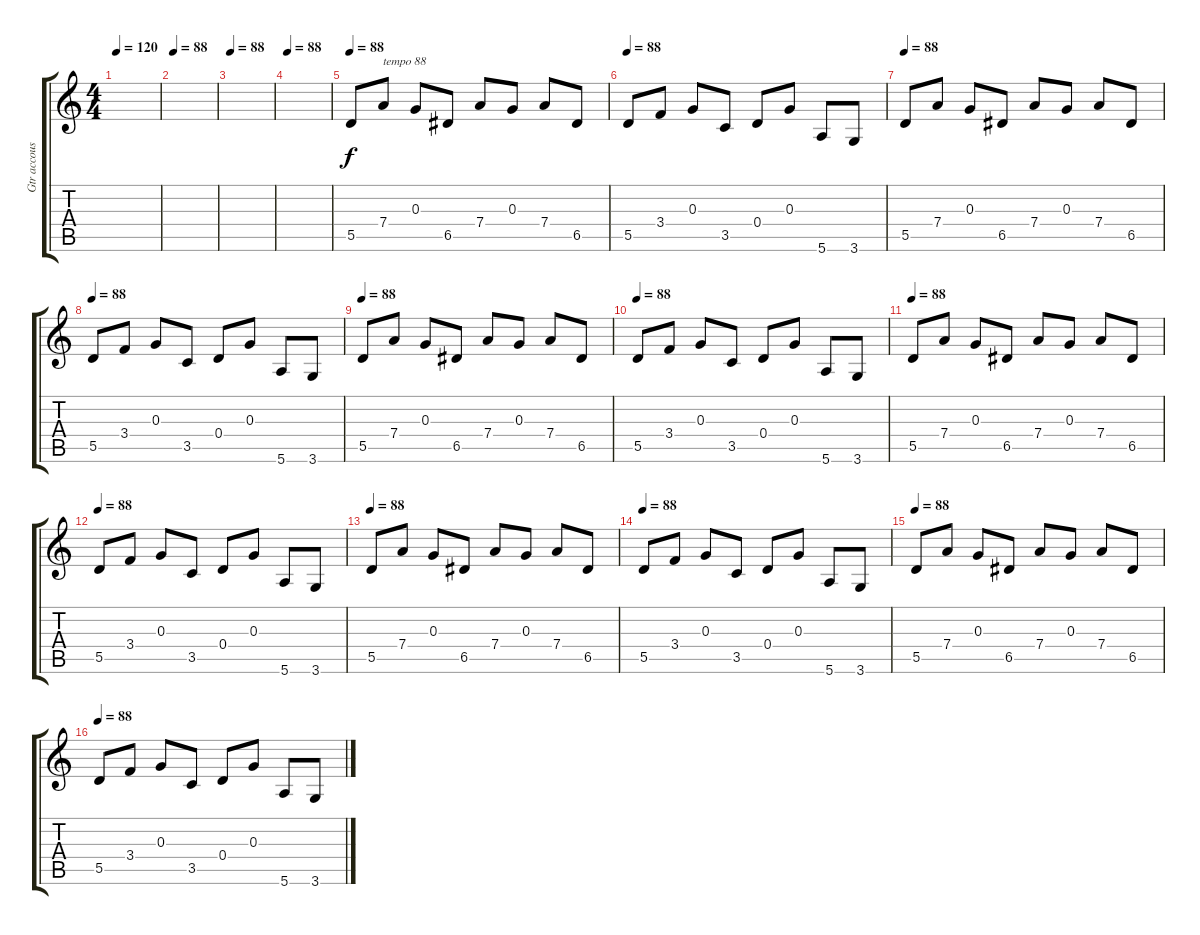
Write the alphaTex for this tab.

\track ("Gtr accoustic" "Gtr accous") {instrument acousticguitarsteel}
\staff {score tabs}
\tuning (E4 B3 G3 D3 A2 E2) {hide}
\ts (4 4)
\tempo 120
\tempo 88
\tempo 120
\clef g2
\ks c
|
\tempo 88
|
\tempo 88
|
\tempo 88
|
\tempo 88
5.5.8 7.4.8{txt "tempo 88"} 0.3.8 6.5.8 7.4.8 0.3.8 7.4.8 6.5.8 |
\tempo 88
5.5.8 3.4.8 0.3.8 3.5.8 0.4.8 0.3.8 5.6.8 3.6.8 |
\tempo 88
5.5.8 7.4.8 0.3.8 6.5.8 7.4.8 0.3.8 7.4.8 6.5.8 |
\tempo 88
5.5.8 3.4.8 0.3.8 3.5.8 0.4.8 0.3.8 5.6.8 3.6.8 |
\tempo 88
5.5.8 7.4.8 0.3.8 6.5.8 7.4.8 0.3.8 7.4.8 6.5.8 |
\tempo 88
5.5.8 3.4.8 0.3.8 3.5.8 0.4.8 0.3.8 5.6.8 3.6.8 |
\tempo 88
5.5.8 7.4.8 0.3.8 6.5.8 7.4.8 0.3.8 7.4.8 6.5.8 |
\tempo 88
5.5.8 3.4.8 0.3.8 3.5.8 0.4.8 0.3.8 5.6.8 3.6.8 |
\tempo 88
5.5.8 7.4.8 0.3.8 6.5.8 7.4.8 0.3.8 7.4.8 6.5.8 |
\tempo 88
5.5.8 3.4.8 0.3.8 3.5.8 0.4.8 0.3.8 5.6.8 3.6.8 |
\tempo 88
5.5.8 7.4.8 0.3.8 6.5.8 7.4.8 0.3.8 7.4.8 6.5.8 |
\tempo 88
5.5.8 3.4.8 0.3.8 3.5.8 0.4.8 0.3.8 5.6.8 3.6.8
